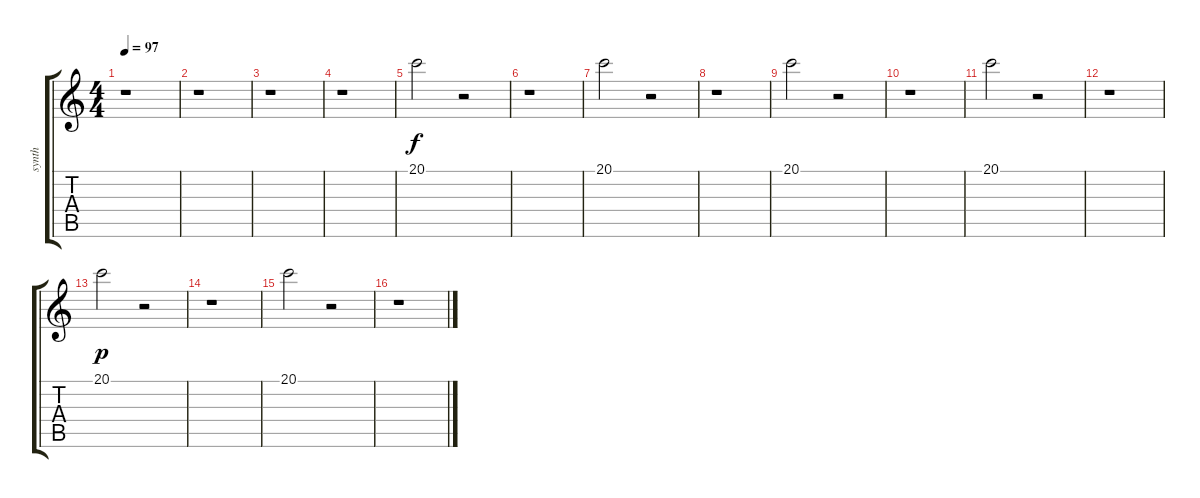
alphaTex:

\track ("synth" "synth") {instrument synthvoice}
\staff {score tabs}
\tuning (E4 B3 G3 D3 A2 E2) {hide}
\ts (4 4)
\tempo 97
\clef g2
\ks c
r.1{dy f} |
r.1 |
r.1 |
r.1 |
20.1.2 r.2 |
r.1 |
20.1.2 r.2 |
r.1 |
20.1.2 r.2 |
r.1 |
20.1.2 r.2 |
r.1 |
20.1.2{dy p} r.2 |
r.1 |
20.1.2 r.2 |
r.1
